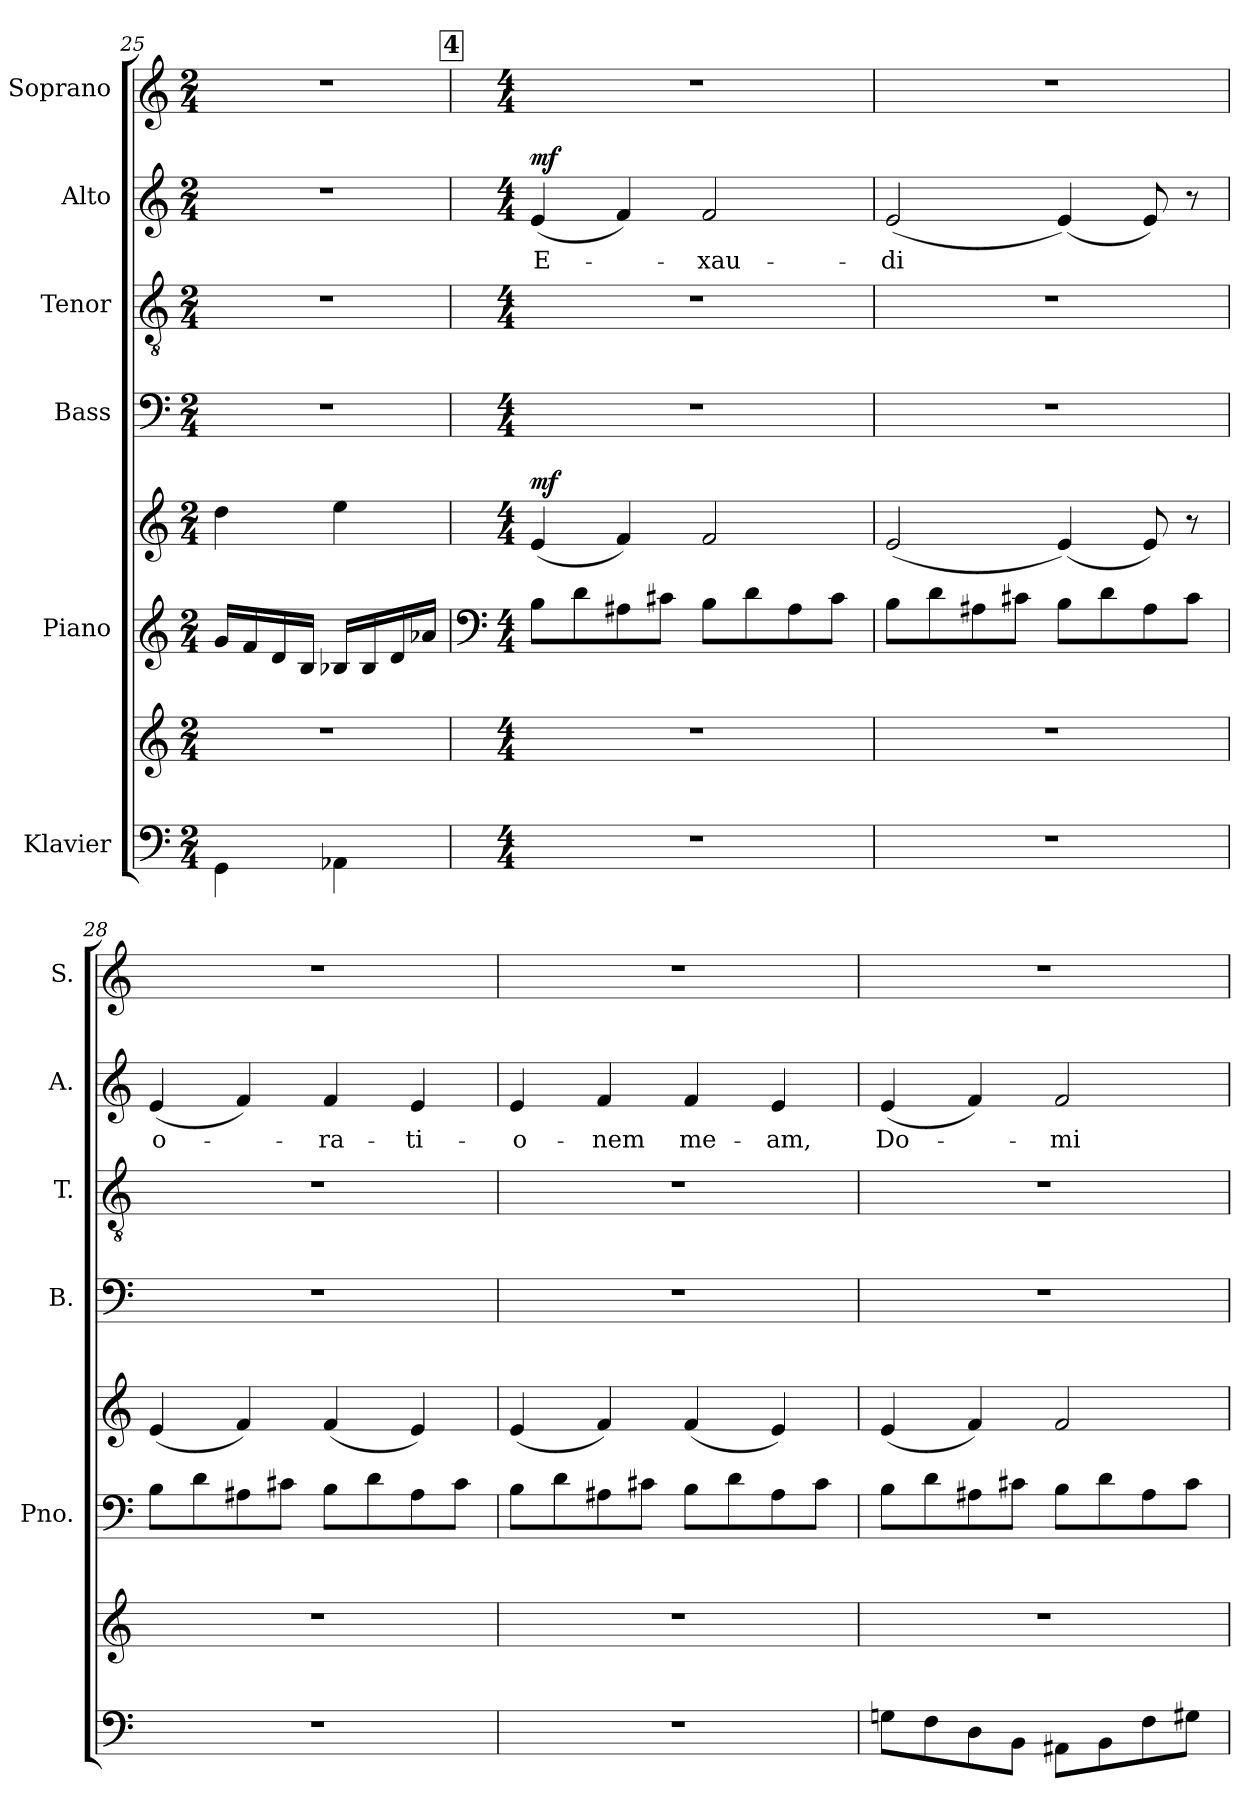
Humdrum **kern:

**kern	**kern	**kern	**kern	**dynam	**kern	**kern	**kern	**text	**dynam	**kern
*part6	*part6	*part5	*part5	*part5	*part4	*part3	*part2	*part2	*part2	*part1
*staff8	*staff7	*staff6	*staff5	*staff5/6	*staff4	*staff3	*staff2	*staff2	*staff2	*staff1
*I"Klavier	*	*I"Piano	*	*	*I"Bass	*I"Tenor	*I"Alto	*	*	*I"Soprano
*	*	*I'Pno.	*	*	*I'B.	*I'T.	*I'A.	*	*	*I'S.
*clefF4	*clefG2	*clefG2	*clefG2	*	*clefF4	*clefGv2	*clefG2	*	*	*clefG2
*k[]	*k[]	*k[]	*k[]	*	*k[]	*k[]	*k[]	*	*	*k[]
*M2/4	*M2/4	*M2/4	*M2/4	*	*M2/4	*M2/4	*M2/4	*	*	*M2/4
=25	=25	=25	=25	=25	=25	=25	=25	=25	=25	=25
4GG\	2r	16g/LL	4dd\	.	2r	2r	2r	.	.	2r
.	.	16f/	.	.	.	.	.	.	.	.
.	.	16d/	.	.	.	.	.	.	.	.
.	.	16B/JJ	.	.	.	.	.	.	.	.
4AA-X\	.	16B-X/LL	4ee\	.	.	.	.	.	.	.
.	.	16B-/	.	.	.	.	.	.	.	.
.	.	16d/	.	.	.	.	.	.	.	.
.	.	16a-X/JJ	.	.	.	.	.	.	.	.
!!LO:REH:place=s1:a:B:fs=14:t=4
=26	=26	=26	=26	=26	=26	=26	=26	=26	=26	=26
*	*	*clefF4	*	*	*	*	*	*	*	*
*M4/4	*M4/4	*M4/4	*M4/4	*	*M4/4	*M4/4	*M4/4	*	*	*M4/4
!	!	!	!	!LO:DY:a	!	!	!	!LO:LY:b	!LO:DY:a	!
1r	1r	8B\L	(<4e/	mf	1r	1r	(<4e/	E-	mf	1r
.	.	8d\	.	.	.	.	.	.	.	.
.	.	8A#X\	4f/)	.	.	.	4f/)	.	.	.
.	.	8c#X\J	.	.	.	.	.	.	.	.
!	!	!	!	!	!	!	!	!LO:LY:b	!	!
.	.	8B\L	2f/	.	.	.	2f/	-xau-	.	.
.	.	8d\	.	.	.	.	.	.	.	.
.	.	8A#\	.	.	.	.	.	.	.	.
.	.	8c#\J	.	.	.	.	.	.	.	.
=27	=27	=27	=27	=27	=27	=27	=27	=27	=27	=27
!	!	!	!	!	!	!	!	!LO:LY:b	!	!
1r	1r	8B\L	(<2e/	.	1r	1r	(<2e/	-di	.	1r
.	.	8d\	.	.	.	.	.	.	.	.
.	.	8A#X\	.	.	.	.	.	.	.	.
.	.	8c#X\J	.	.	.	.	.	.	.	.
.	.	8B\L	(<4e/)	.	.	.	(<4e/)	.	.	.
.	.	8d\	.	.	.	.	.	.	.	.
.	.	8A#\	8e/)	.	.	.	8e/)	.	.	.
.	.	8c#\J	8r	.	.	.	8r	.	.	.
=28	=28	=28	=28	=28	=28	=28	=28	=28	=28	=28
!	!	!	!	!	!	!	!	!LO:LY:b	!	!
1r	1r	8B\L	(<4e/	.	1r	1r	(<4e/	o-	.	1r
.	.	8d\	.	.	.	.	.	.	.	.
.	.	8A#X\	4f/)	.	.	.	4f/)	.	.	.
.	.	8c#X\J	.	.	.	.	.	.	.	.
!	!	!	!	!	!	!	!	!LO:LY:b	!	!
.	.	8B\L	(<4f/	.	.	.	4f/	-ra-	.	.
.	.	8d\	.	.	.	.	.	.	.	.
!	!	!	!	!	!	!	!	!LO:LY:b	!	!
.	.	8A#\	4e/)	.	.	.	4e/	-ti-	.	.
.	.	8c#\J	.	.	.	.	.	.	.	.
=29	=29	=29	=29	=29	=29	=29	=29	=29	=29	=29
!	!	!	!	!	!	!	!	!LO:LY:b	!	!
1r	1r	8B\L	(<4e/	.	1r	1r	4e/	-o-	.	1r
.	.	8d\	.	.	.	.	.	.	.	.
!	!	!	!	!	!	!	!	!LO:LY:b	!	!
.	.	8A#X\	4f/)	.	.	.	4f/	-nem	.	.
.	.	8c#X\J	.	.	.	.	.	.	.	.
!	!	!	!	!	!	!	!	!LO:LY:b	!	!
.	.	8B\L	(<4f/	.	.	.	4f/	me-	.	.
.	.	8d\	.	.	.	.	.	.	.	.
!	!	!	!	!	!	!	!	!LO:LY:b	!	!
.	.	8A#\	4e/)	.	.	.	4e/	-am,	.	.
.	.	8c#\J	.	.	.	.	.	.	.	.
=30	=30	=30	=30	=30	=30	=30	=30	=30	=30	=30
!	!	!	!	!	!	!	!	!LO:LY:b	!	!
8Gn\L	1r	8B\L	(<4e/	.	1r	1r	(<4e/	Do-	.	1r
8F\	.	8d\	.	.	.	.	.	.	.	.
8D\	.	8A#X\	4f/)	.	.	.	4f/)	.	.	.
8BB\J	.	8c#X\J	.	.	.	.	.	.	.	.
!	!	!	!	!	!	!	!	!LO:LY:b	!	!
8AA#X\L	.	8B\L	2f/	.	.	.	2f/	-mi-	.	.
8BB\	.	8d\	.	.	.	.	.	.	.	.
8F\	.	8A#\	.	.	.	.	.	.	.	.
8G#X\J	.	8c#\J	.	.	.	.	.	.	.	.
=	=	=	=	=	=	=	=	=	=	=
*-	*-	*-	*-	*-	*-	*-	*-	*-	*-	*-
